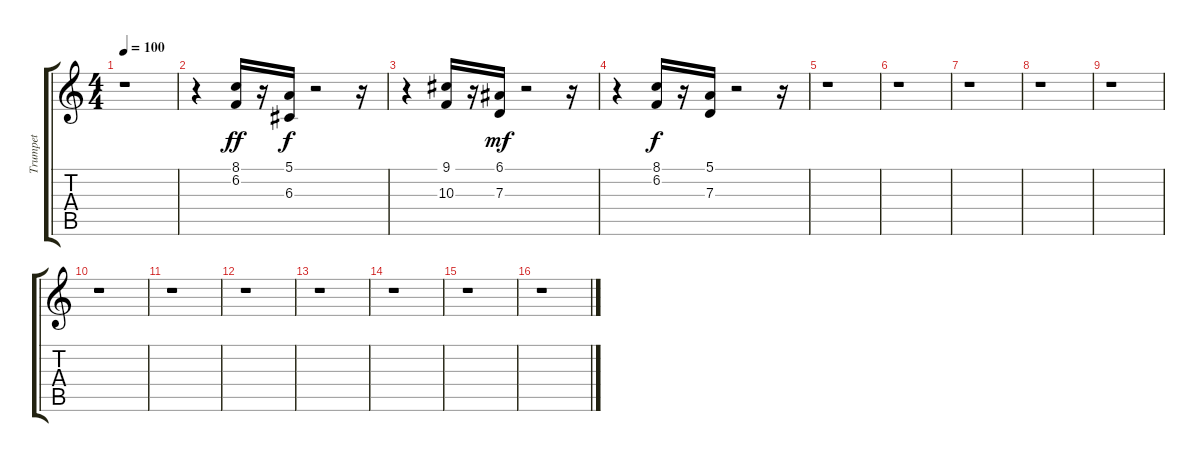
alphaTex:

\track ("Trumpet" "Trumpet") {instrument trumpet}
\staff {score tabs}
\tuning (E4 B3 G3 D3 A2 E2) {hide}
\ts (4 4)
\tempo 100
\clef g2
\ks c
r.1{dy fff} |
r.4 (8.1 6.2).16{dy ff} r.16 (5.1 6.3).16{dy f} r.2 r.16 |
r.4 (9.1 10.3).16 r.16 (6.1 7.3).16{dy mf} r.2 r.16 |
r.4 (8.1 6.2).16{dy f} r.16 (5.1 7.3).16 r.2 r.16 |
r.1 |
r.1 |
r.1 |
r.1 |
r.1 |
r.1 |
r.1 |
r.1 |
r.1 |
r.1 |
r.1 |
r.1
